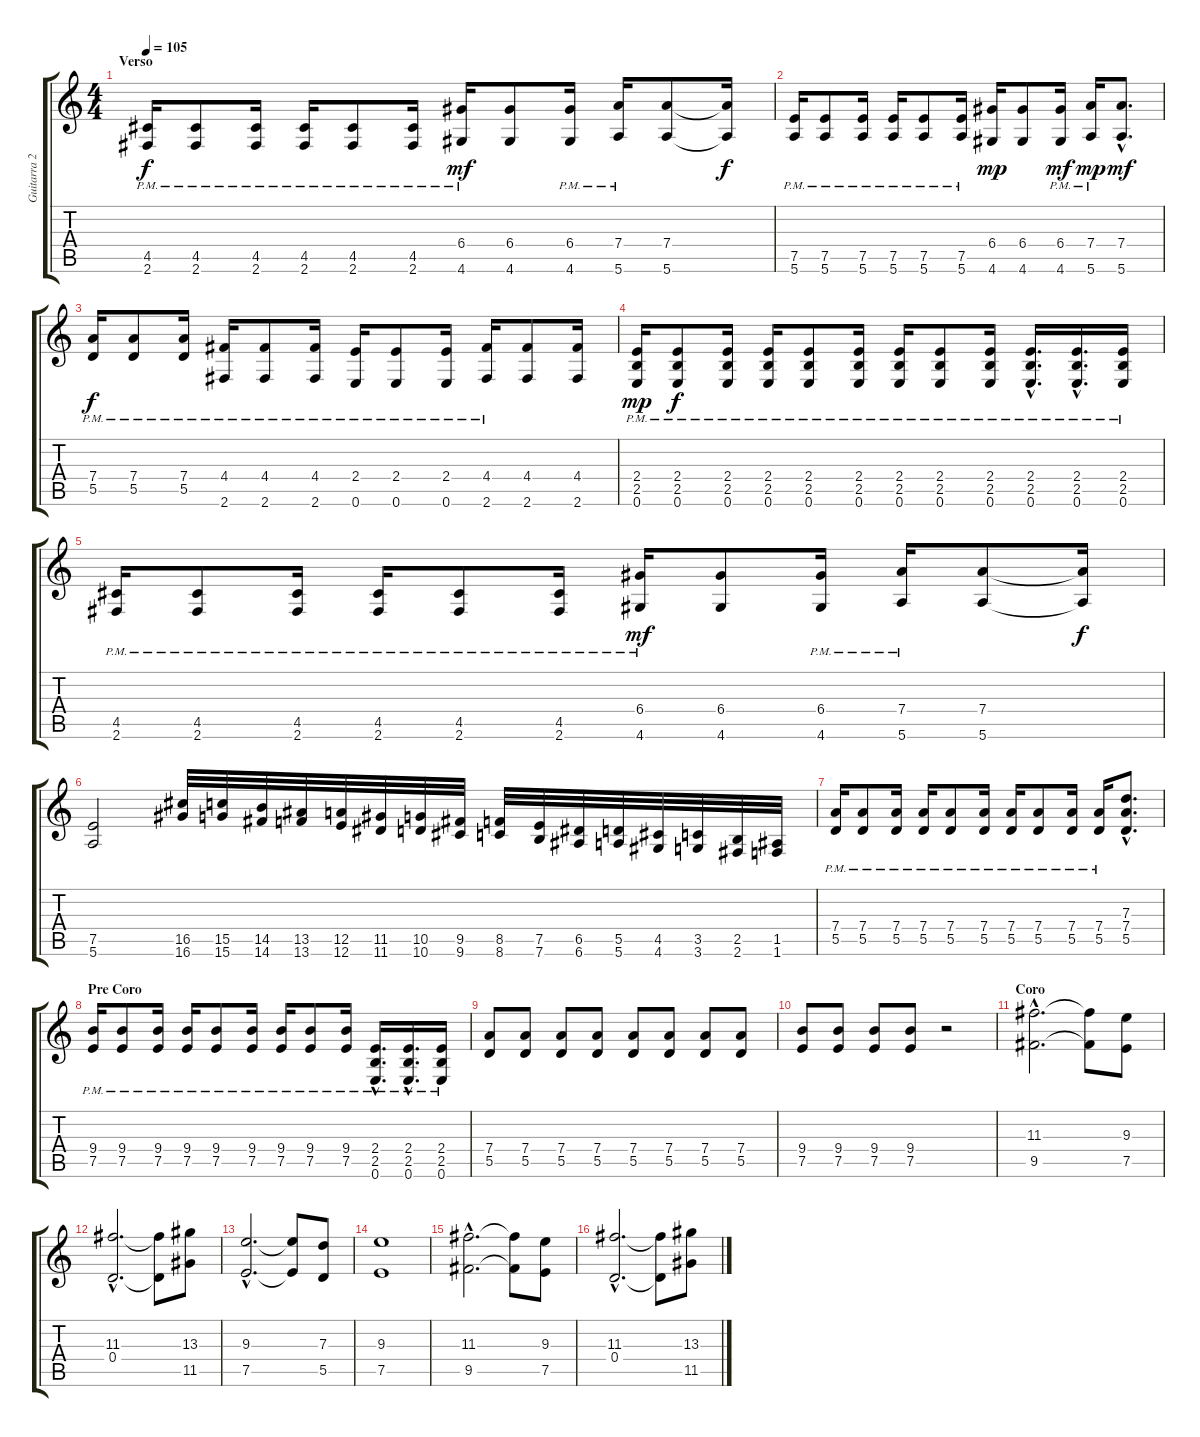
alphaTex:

\track ("Guitarra 2" "Guitarra 2") {instrument distortionguitar}
\staff {score tabs}
\tuning (E4 B3 G3 D3 A2 E2) {hide}
\ts (4 4)
\section ("" "Verso")
\tempo 105
\clef g2
\ks c
(4.5{pm} 2.6{pm}).16{dy f volume 12} (4.5{pm} 2.6{pm}).8 (4.5{pm} 2.6{pm}).16 (4.5{pm} 2.6{pm}).16 (4.5{pm} 2.6{pm}).8 (4.5{pm} 2.6{pm}).16 (6.4{pm} 4.6{pm}).16{dy mf} (6.4 4.6).8 (6.4{pm} 4.6{pm}).16 (7.4{pm} 5.6{pm}).16 (7.4 5.6).8 (7.4{t} 5.6{t}).16{dy f} |
(7.5{pm} 5.6{pm}).16 (7.5{pm} 5.6{pm}).8 (7.5{pm} 5.6{pm}).16 (7.5{pm} 5.6{pm}).16 (7.5{pm} 5.6{pm}).8 (7.5{pm} 5.6{pm}).16 (6.4 4.6).16{dy mp} (6.4 4.6).8 (6.4{pm} 4.6{pm}).16{dy mf} (7.4{pm} 5.6{pm}).16{dy mp} (7.4{hac} 5.6{hac}).8{d dy mf} |
(7.4{pm} 5.5{pm}).16{dy f} (7.4{pm} 5.5{pm}).8 (7.4{pm} 5.5{pm}).16 (4.4{pm} 2.6).16 (4.4{pm} 2.6).8 (4.4{pm} 2.6).16 (2.4{pm} 0.6).16 (2.4{pm} 0.6).8 (2.4{pm} 0.6).16 (4.4{pm} 2.6).16 (4.4 2.6).8 (4.4 2.6).16 |
(2.4{pm} 2.5{pm} 0.6{pm}).16{dy mp} (2.4{pm} 2.5{pm} 0.6{pm}).8{dy f} (2.4{pm} 2.5{pm} 0.6{pm}).16 (2.4 2.5 0.6{pm}).16 (2.4{pm} 2.5{pm} 0.6{pm}).8 (2.4{pm} 2.5 0.6{pm}).16 (2.4{pm} 2.5{pm} 0.6{pm}).16 (2.4{pm} 2.5 0.6{pm}).8 (2.4{pm} 2.5{pm} 0.6{pm}).16 (2.4{hac pm} 2.5{hac pm} 0.6{hac pm}).16{d} (2.4{hac pm} 2.5{hac pm} 0.6{hac pm}).16{d} (2.4{pm} 2.5{pm} 0.6{pm}).16 |
(4.5{pm} 2.6{pm}).16{volume 12} (4.5{pm} 2.6{pm}).8 (4.5{pm} 2.6{pm}).16 (4.5{pm} 2.6{pm}).16 (4.5{pm} 2.6{pm}).8 (4.5{pm} 2.6{pm}).16 (6.4{pm} 4.6{pm}).16{dy mf} (6.4 4.6).8 (6.4{pm} 4.6{pm}).16 (7.4{pm} 5.6{pm}).16 (7.4 5.6).8 (7.4{t} 5.6{t}).16{dy f} |
(7.5 5.6).2 (16.5 16.6).32 (15.5 15.6).32 (14.5 14.6).32 (13.5 13.6).32 (12.5 12.6).32 (11.5 11.6).32 (10.5 10.6).32 (9.5 9.6).32 (8.5 8.6).32 (7.5 7.6).32 (6.5 6.6).32 (5.5 5.6).32 (4.5 4.6).32 (3.5 3.6).32 (2.5 2.6).32 (1.5 1.6).32 |
(7.4{pm} 5.5{pm}).16 (7.4{pm} 5.5{pm}).8 (7.4{pm} 5.5{pm}).16 (7.4{pm} 5.5{pm}).16 (7.4{pm} 5.5{pm}).8 (7.4{pm} 5.5{pm}).16 (7.4{pm} 5.5{pm}).16 (7.4{pm} 5.5{pm}).8 (7.4{pm} 5.5{pm}).16 (7.4{pm} 5.5{pm}).16 (7.3{hac} 7.4{hac} 5.5{hac}).8{d} |
\section ("" "Pre Coro")
(9.4{pm} 7.5{pm}).16 (9.4{pm} 7.5{pm}).8 (9.4{pm} 7.5{pm}).16 (9.4{pm} 7.5{pm}).16 (9.4{pm} 7.5{pm}).8 (9.4{pm} 7.5).16 (9.4{pm} 7.5{pm}).16 (9.4{pm} 7.5).8 (9.4{pm} 7.5{pm}).16 (2.4{hac pm} 2.5{hac pm} 0.6{hac}).16{d} (2.4{hac pm} 2.5{hac pm} 0.6{hac}).16{d} (2.4{pm} 2.5{pm} 0.6).16 |
(7.4 5.5).8 (7.4 5.5).8 (7.4 5.5).8 (7.4 5.5).8 (7.4 5.5).8 (7.4 5.5).8 (7.4 5.5).8 (7.4 5.5).8 |
(9.4 7.5).8 (9.4 7.5).8 (9.4 7.5).8 (9.4 7.5).8 r.2 |
\section ("" "Coro")
(11.3{hac} 9.5{hac}).2{d} (11.3{t} 9.5{t}).8 (9.3 7.5).8 |
(11.3{hac} 0.4{hac}).2{d} (11.3{t} 0.4{t}).8 (13.3 11.5).8 |
(9.3{hac} 7.5{hac}).2{d} (9.3{t} 7.5{t}).8 (7.3 5.5).8 |
(9.3 7.5).1 |
(11.3{hac} 9.5{hac}).2{d} (11.3{t} 9.5{t}).8 (9.3 7.5).8 |
(11.3{hac} 0.4{hac}).2{d} (11.3{t} 0.4{t}).8 (13.3 11.5).8
